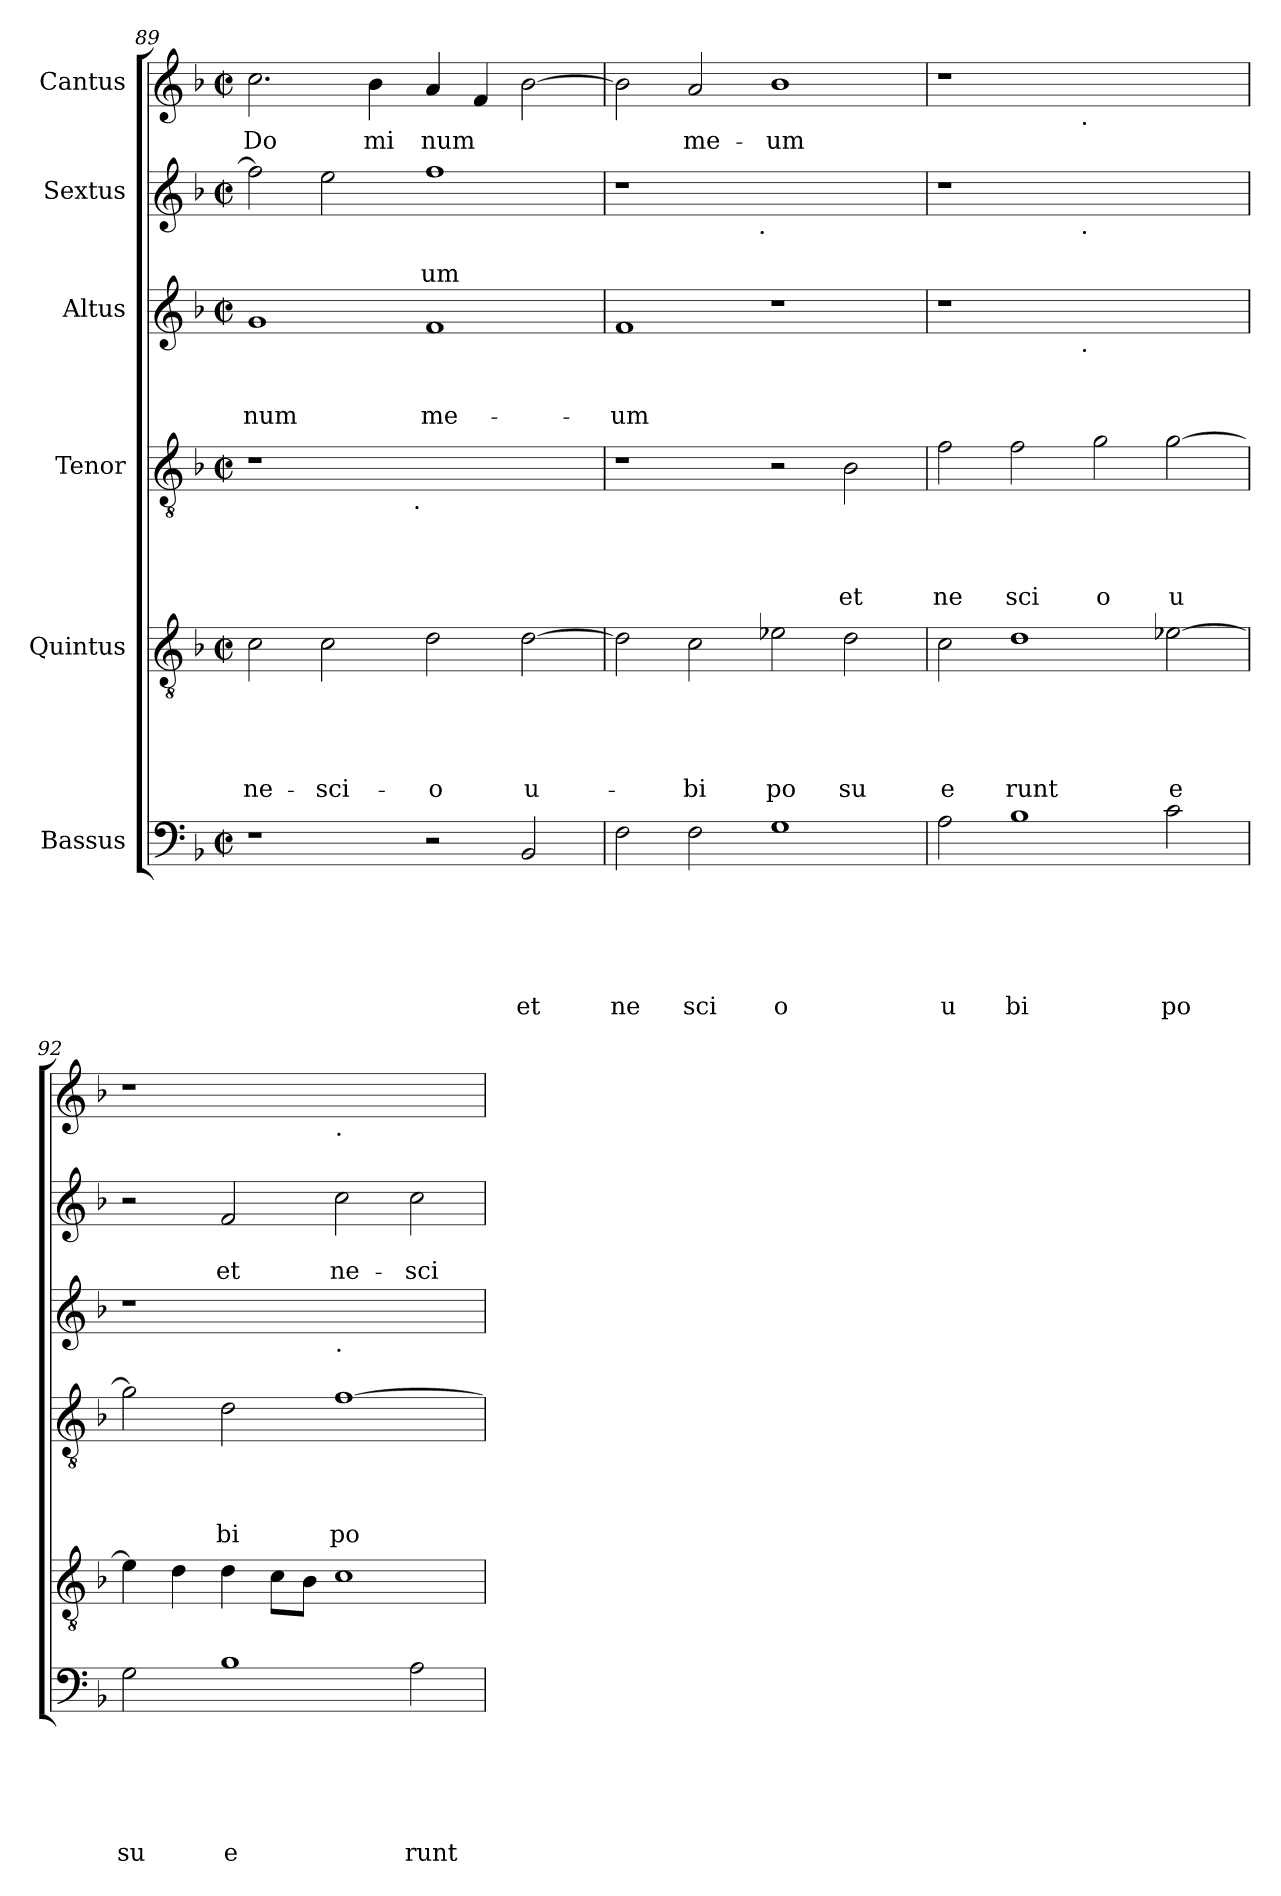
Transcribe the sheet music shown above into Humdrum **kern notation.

**kern	**text	**text	**text	**text	**text	**text	**kern	**text	**text	**text	**text	**text	**kern	**text	**text	**text	**text	**kern	**text	**text	**text	**kern	**text	**text	**kern	**text
*part6	*part6	*part6	*part6	*part6	*part6	*part6	*part5	*part5	*part5	*part5	*part5	*part5	*part4	*part4	*part4	*part4	*part4	*part3	*part3	*part3	*part3	*part2	*part2	*part2	*part1	*part1
*staff6	*staff6	*staff6	*staff6	*staff6	*staff6	*staff6	*staff5	*staff5	*staff5	*staff5	*staff5	*staff5	*staff4	*staff4	*staff4	*staff4	*staff4	*staff3	*staff3	*staff3	*staff3	*staff2	*staff2	*staff2	*staff1	*staff1
*I"Bassus	*	*	*	*	*	*	*I"Quintus	*	*	*	*	*	*I"Tenor	*	*	*	*	*I"Altus	*	*	*	*I"Sextus	*	*	*I"Cantus	*
*clefF4	*	*	*	*	*	*	*clefGv2	*	*	*	*	*	*clefGv2	*	*	*	*	*clefG2	*	*	*	*clefG2	*	*	*clefG2	*
*k[b-]	*	*	*	*	*	*	*k[b-]	*	*	*	*	*	*k[b-]	*	*	*	*	*k[b-]	*	*	*	*k[b-]	*	*	*k[b-]	*
*F:	*	*	*	*	*	*	*F:	*	*	*	*	*	*F:	*	*	*	*	*F:	*	*	*	*F:	*	*	*F:	*
*M2/2	*	*	*	*	*	*	*M2/2	*	*	*	*	*	*M2/2	*	*	*	*	*M2/2	*	*	*	*M2/2	*	*	*M2/2	*
*met(c|)	*	*	*	*	*	*	*met(c|)	*	*	*	*	*	*met(c|)	*	*	*	*	*met(c|)	*	*	*	*met(c|)	*	*	*met(c|)	*
=89	=89	=89	=89	=89	=89	=89	=89	=89	=89	=89	=89	=89	=89	=89	=89	=89	=89	=89	=89	=89	=89	=89	=89	=89	=89	=89
!	!	!	!	!	!	!	!	!	!	!	!	!LO:LY:b	!	!	!	!	!	!	!	!	!LO:LY:b	!	!	!	!	!LO:LY:b
*	*	*	*	*	*	*	*	*	*	*	*	*	*^	*	*	*	*	*	*	*	*	*	*	*	*	*
1r	.	.	.	.	.	.	2c\	.	.	.	.	ne-	1r	2ryy	.	.	.	.	1g	.	.	-num	2ff\]	.	.	2.cc\	Do
!	!	!	!	!	!	!	!	!	!	!	!	!LO:LY:b	!	!	!	!	!	!	!	!	!	!	!	!	!	!	!
.	.	.	.	.	.	.	2c\	.	.	.	.	-sci-	.	4...ryy	.	.	.	.	.	.	.	.	2ee\	.	.	.	.
!	!	!	!	!	!	!	!	!	!	!	!	!	!	!	!	!	!	!	!	!	!	!	!	!	!	!	!LO:LY:b
.	.	.	.	.	.	.	.	.	.	.	.	.	.	.	.	.	.	.	.	.	.	.	.	.	.	4b-\	mi
!	!	!	!	!	!	!	!	!	!	!	!	!	!	!LO:TX:b:t=.	!	!	!	!	!	!	!	!	!	!	!	!	!
.	.	.	.	.	.	.	.	.	.	.	.	.	.	1ryy	.	.	.	.	.	.	.	.	.	.	.	.	.
!	!	!	!	!	!	!	!	!	!	!	!	!LO:LY:b	!	!	!	!	!	!	!	!	!	!LO:LY:b	!	!	!LO:LY:b	!	!LO:LY:b
2r	.	.	.	.	.	.	2d\	.	.	.	.	-o	1ryy	.	.	.	.	.	1f	.	.	me-	1ff	.	-um	4a/	num
.	.	.	.	.	.	.	.	.	.	.	.	.	.	.	.	.	.	.	.	.	.	.	.	.	.	4f/	.
!	!	!	!	!	!	!LO:LY:b	!	!	!	!	!	!LO:LY:b	!	!	!	!	!	!	!	!	!	!	!	!	!	!	!
2BB-/	.	.	.	.	.	et	[<2d\	.	.	.	.	u-	.	.	.	.	.	.	.	.	.	.	.	.	.	[<2b-\	.
.	.	.	.	.	.	.	.	.	.	.	.	.	.	32ryy	.	.	.	.	.	.	.	.	.	.	.	.	.
!!LO:LB:g=z
=90	=90	=90	=90	=90	=90	=90	=90	=90	=90	=90	=90	=90	=90	=90	=90	=90	=90	=90	=90	=90	=90	=90	=90	=90	=90	=90	=90
!	!	!	!	!	!	!LO:LY:b	!	!	!	!	!	!	!	!	!	!	!	!	!	!	!	!LO:LY:b	!	!	!	!	!
*	*	*	*	*	*	*	*	*	*	*	*	*	*v	*v	*	*	*	*	*	*	*	*	*^	*	*	*	*
2F\	.	.	.	.	.	ne	2d\]	.	.	.	.	.	1r	.	.	.	.	1f	.	.	-um	1r	2ryy	.	.	2b-\]	.
!	!	!	!	!	!	!LO:LY:b	!	!	!	!	!	!LO:LY:b	!	!	!	!	!	!	!	!	!	!	!	!	!	!	!LO:LY:b
2F\	.	.	.	.	.	sci	2c\	.	.	.	.	-bi	.	.	.	.	.	.	.	.	.	.	4...ryy	.	.	2a/	me-
!	!	!	!	!	!	!	!	!	!	!	!	!	!	!	!	!	!	!	!	!	!	!	!LO:TX:b:t=.	!	!	!	!
.	.	.	.	.	.	.	.	.	.	.	.	.	.	.	.	.	.	.	.	.	.	.	1ryy	.	.	.	.
!	!	!	!	!	!	!LO:LY:b	!	!	!	!	!	!LO:LY:b	!	!	!	!	!	!	!	!	!	!	!	!	!	!	!LO:LY:b
1G	.	.	.	.	.	o	2e-X\	.	.	.	.	po	2r	.	.	.	.	1r	.	.	.	1ryy	.	.	.	1b-	-um
!	!	!	!	!	!	!	!	!	!	!	!	!LO:LY:b	!	!	!	!	!LO:LY:b	!	!	!	!	!	!	!	!	!	!
.	.	.	.	.	.	.	2d\	.	.	.	.	su	2B-\	.	.	.	et	.	.	.	.	.	.	.	.	.	.
.	.	.	.	.	.	.	.	.	.	.	.	.	.	.	.	.	.	.	.	.	.	.	32ryy	.	.	.	.
=91	=91	=91	=91	=91	=91	=91	=91	=91	=91	=91	=91	=91	=91	=91	=91	=91	=91	=91	=91	=91	=91	=91	=91	=91	=91	=91	=91
!	!	!	!	!	!	!LO:LY:b	!	!	!	!	!	!LO:LY:b	!	!	!	!	!LO:LY:b	!	!	!	!	!	!	!	!	!	!
*	*	*	*	*	*	*	*	*	*	*	*	*	*	*	*	*	*	*^	*	*	*	*	*	*	*	*^	*
2A\	.	.	.	.	.	u	2c\	.	.	.	.	e	2f\	.	.	.	ne	1r	2ryy	.	.	.	1r	2ryy	.	.	1r	2ryy	.
!	!	!	!	!	!	!LO:LY:b	!	!	!	!	!	!LO:LY:b	!	!	!	!	!LO:LY:b	!	!	!	!	!	!	!	!	!	!	!	!
1B-	.	.	.	.	.	bi	1d	.	.	.	.	runt	2f\	.	.	.	sci	.	4...ryy	.	.	.	.	4...ryy	.	.	.	4...ryy	.
!	!	!	!	!	!	!	!	!	!	!	!	!	!	!	!	!	!	!	!	!	!	!	!	!	!	!	!	!LO:TX:b:t=.	!
!	!	!	!	!	!	!	!	!	!	!	!	!	!	!	!	!	!	!	!	!	!	!	!	!LO:TX:b:t=.	!	!	!	!	!
!	!	!	!	!	!	!	!	!	!	!	!	!	!	!	!	!	!	!	!LO:TX:b:t=.	!	!	!	!	!	!	!	!	!	!
.	.	.	.	.	.	.	.	.	.	.	.	.	.	.	.	.	.	.	1ryy	.	.	.	.	1ryy	.	.	.	1ryy	.
!	!	!	!	!	!	!	!	!	!	!	!	!	!	!	!	!	!LO:LY:b	!	!	!	!	!	!	!	!	!	!	!	!
.	.	.	.	.	.	.	.	.	.	.	.	.	2g\	.	.	.	o	1ryy	.	.	.	.	1ryy	.	.	.	1ryy	.	.
!	!	!	!	!	!	!LO:LY:b	!	!	!	!	!	!LO:LY:b	!	!	!	!	!LO:LY:b	!	!	!	!	!	!	!	!	!	!	!	!
2c\	.	.	.	.	.	po	[>2e-X\	.	.	.	.	e	[>2g\	.	.	.	u	.	.	.	.	.	.	.	.	.	.	.	.
.	.	.	.	.	.	.	.	.	.	.	.	.	.	.	.	.	.	.	32ryy	.	.	.	.	32ryy	.	.	.	32ryy	.
=92	=92	=92	=92	=92	=92	=92	=92	=92	=92	=92	=92	=92	=92	=92	=92	=92	=92	=92	=92	=92	=92	=92	=92	=92	=92	=92	=92	=92	=92
!	!	!	!	!	!	!LO:LY:b	!	!	!	!	!	!	!	!	!	!	!	!	!	!	!	!	!	!	!	!	!	!	!
*	*	*	*	*	*	*	*	*	*	*	*	*	*	*	*	*	*	*v	*v	*	*	*	*	*	*	*	*v	*v	*
*	*	*	*	*	*	*	*	*	*	*	*	*	*	*	*	*	*	*	*	*	*	*v	*v	*	*	*	*
2G\	.	.	.	.	.	su	4e-\]	.	.	.	.	.	2g\]	.	.	.	.	1r	.	.	.	2r	.	.	1r	.
.	.	.	.	.	.	.	4d\	.	.	.	.	.	.	.	.	.	.	.	.	.	.	.	.	.	.	.
!	!	!	!	!	!	!LO:LY:b	!	!	!	!	!	!	!	!	!	!	!LO:LY:b	!	!	!	!	!	!	!LO:LY:b	!	!
1B-	.	.	.	.	.	e	4d\	.	.	.	.	.	2d\	.	.	.	bi	.	.	.	.	2f/	.	et	.	.
.	.	.	.	.	.	.	8c\L	.	.	.	.	.	.	.	.	.	.	.	.	.	.	.	.	.	.	.
.	.	.	.	.	.	.	8B-\J	.	.	.	.	.	.	.	.	.	.	.	.	.	.	.	.	.	.	.
!	!	!	!	!	!	!	!	!	!	!	!	!	!	!	!	!	!	!	!	!	!	!	!	!	!LO:TX:b:t=.	!
!	!	!	!	!	!	!	!	!	!	!	!	!	!	!	!	!	!	!LO:TX:b:t=.	!	!	!	!	!	!	!	!
!	!	!	!	!	!	!	!	!	!	!	!	!	!	!	!	!	!LO:LY:b	!	!	!	!	!	!	!LO:LY:b	!	!
.	.	.	.	.	.	.	1c	.	.	.	.	.	[>1f	.	.	.	po	1ryy	.	.	.	2cc\	.	ne-	1ryy	.
!	!	!	!	!	!	!LO:LY:b	!	!	!	!	!	!	!	!	!	!	!	!	!	!	!	!	!	!LO:LY:b	!	!
2A\	.	.	.	.	.	runt	.	.	.	.	.	.	.	.	.	.	.	.	.	.	.	2cc\	.	-sci-	.	.
=	=	=	=	=	=	=	=	=	=	=	=	=	=	=	=	=	=	=	=	=	=	=	=	=	=	=
*-	*-	*-	*-	*-	*-	*-	*-	*-	*-	*-	*-	*-	*-	*-	*-	*-	*-	*-	*-	*-	*-	*-	*-	*-	*-	*-
